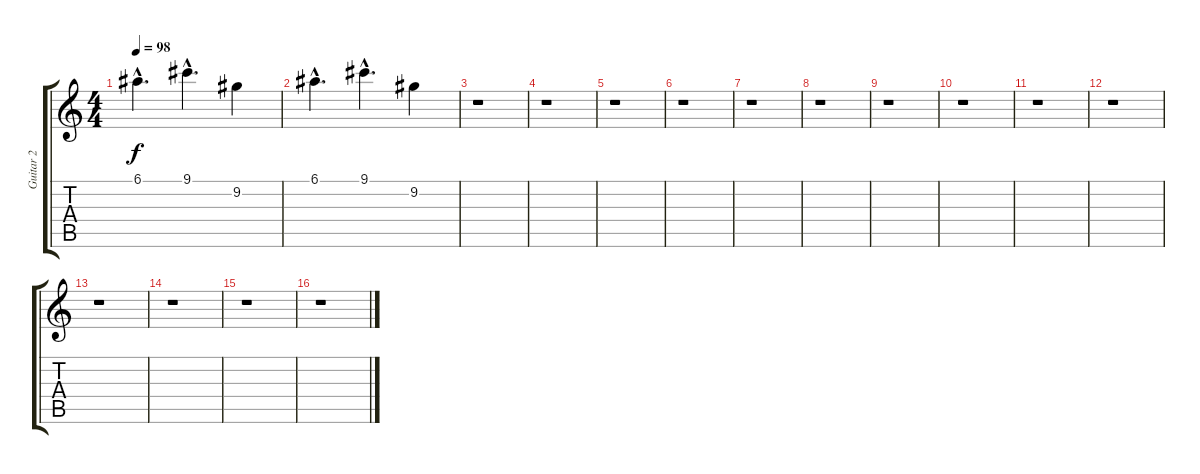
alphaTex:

\track ("Guitar 2" "Guitar 2") {instrument electricguitarclean}
\staff {score tabs}
\tuning (E4 B3 G3 D3 A2 E2) {hide}
\ts (4 4)
\tempo 98
\clef g2
\ks c
6.1{hac}.4{d dy f} 9.1{hac}.4{d} 9.2.4 |
6.1{hac}.4{d} 9.1{hac}.4{d} 9.2.4 |
r.1 |
r.1 |
r.1 |
r.1 |
r.1 |
r.1 |
r.1 |
r.1 |
r.1 |
r.1 |
r.1 |
r.1 |
r.1 |
r.1
